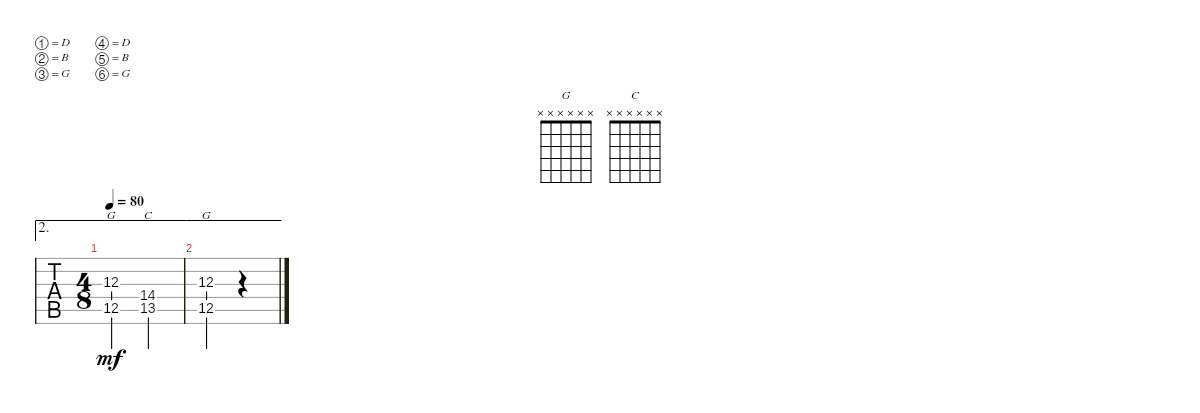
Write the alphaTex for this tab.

\defaultSystemsLayout 4
\bracketExtendMode groupsimilarinstruments
\singleTrackTrackNamePolicy hidden
\multiTrackTrackNamePolicy hidden
\otherSystemsTrackNameOrientation horizontal
\track ("Steel Guitar" "S-Gt") {instrument acousticguitarsteel}
\staff {tabs}
\tuning (D4 B3 G3 D3 B2 G2)
\chord ("G" x x x x x x)
\chord ("C" x x x x x x)
\ae 2
\ts (4 8)
\tempo 80
\clef g2
\ks g
(12.3 12.5).4{ch "G" dy mf} (13.5 14.4).4{ch "C"} |
\ae 2
(12.5 12.3).4{ch "G"} r.4
